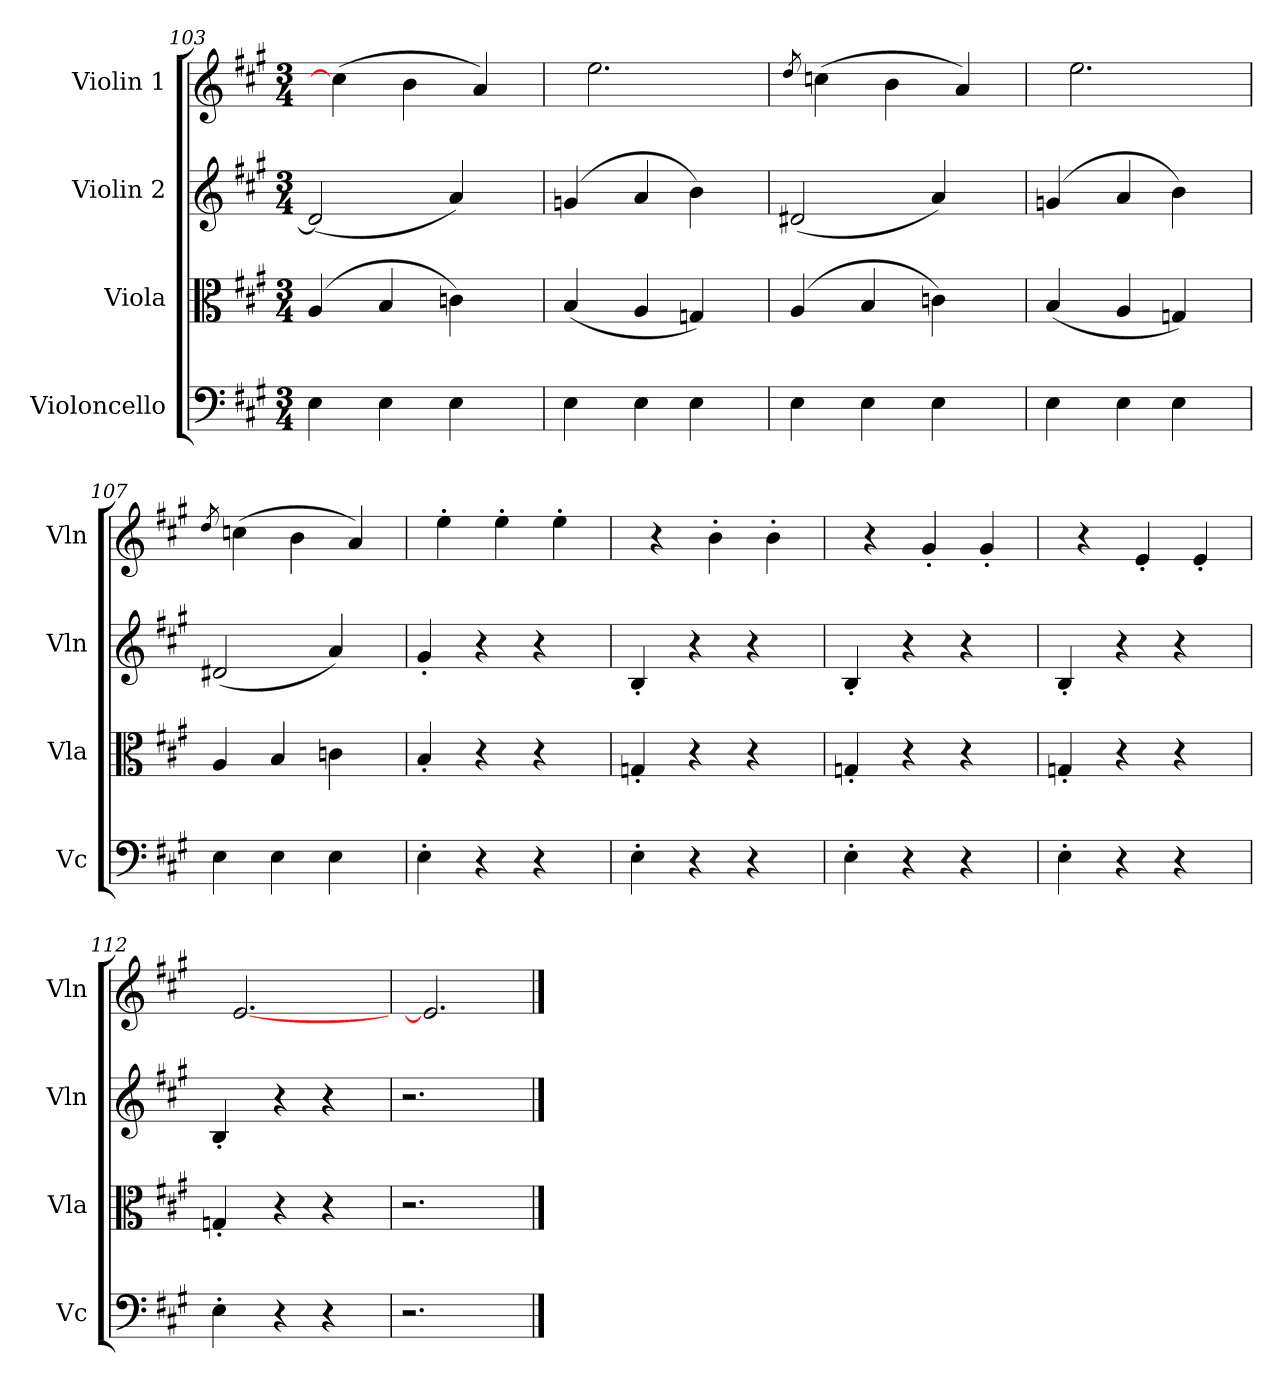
**kern	**kern	**kern	**kern
*part4	*part3	*part2	*part1
*staff4	*staff3	*staff2	*staff1
*I"Violoncello	*I"Viola	*I"Violin 2	*I"Violin 1
*I'Vc	*I'Vla	*I'Vln	*I'Vln
*clefF4	*clefC3	*clefG2	*clefG2
*k[f#c#g#]	*k[f#c#g#]	*k[f#c#g#]	*k[f#c#g#]
*A:	*A:	*A:	*A:
*M3/4	*M3/4	*M3/4	*M3/4
=103	=103	=103	=103
4E	(4A	(2d]	16ryy
.	.	.	(4cc]
4E	4B	.	.
.	.	.	4b
4E	4cn)	4a)	.
.	.	.	4a)
16ryy	16ryy	16ryy	.
=104	=104	=104	=104
4E	(4B	(4gn	16ryy
.	.	.	2.ee
4E	4A	4a	.
4E	4Gn)	4b)	.
16ryy	16ryy	16ryy	.
=105	=105	=105	=105
4E	(4A	(2d#X	16ryy
.	.	.	8qdd/
.	.	.	(4ccn
4E	4B	.	.
.	.	.	4b
4E	4cn)	4a)	.
.	.	.	4a)
16ryy	16ryy	16ryy	.
=106	=106	=106	=106
4E	(4B	(4gn	16ryy
.	.	.	2.ee
4E	4A	4a	.
4E	4Gn)	4b)	.
16ryy	16ryy	16ryy	.
=107	=107	=107	=107
4E	4A	(2d#X	16ryy
.	.	.	8qdd/
.	.	.	(4ccn
4E	4B	.	.
.	.	.	4b
4E	4cn	4a)	.
.	.	.	4a)
16ryy	16ryy	16ryy	.
=108	=108	=108	=108
4E'	4B'	4g#'	16ryy
.	.	.	4ee'
4r	4r	4r	.
.	.	.	4ee'
4r	4r	4r	.
.	.	.	4ee'
16ryy	16ryy	16ryy	.
=109	=109	=109	=109
4E'	4Gn'	4B'	16ryy
.	.	.	4r
4r	4r	4r	.
.	.	.	4b'
4r	4r	4r	.
.	.	.	4b'
16ryy	16ryy	16ryy	.
=110	=110	=110	=110
4E'	4Gn'	4B'	16ryy
.	.	.	4r
4r	4r	4r	.
.	.	.	4g#'
4r	4r	4r	.
.	.	.	4g#'
16ryy	16ryy	16ryy	.
=111	=111	=111	=111
4E'	4Gn'	4B'	16ryy
.	.	.	4r
4r	4r	4r	.
.	.	.	4e'
4r	4r	4r	.
.	.	.	4e'
16ryy	16ryy	16ryy	.
=112	=112	=112	=112
4E'	4Gn'	4B'	16ryy
.	.	.	[2.e
4r	4r	4r	.
4r	4r	4r	.
16ryy	16ryy	16ryy	.
=113	=113	=113	=113
2.r	2.r	2.r	16ryy
.	.	.	2.e]
16ryy	16ryy	16ryy	.
==	==	==	==
*-	*-	*-	*-
